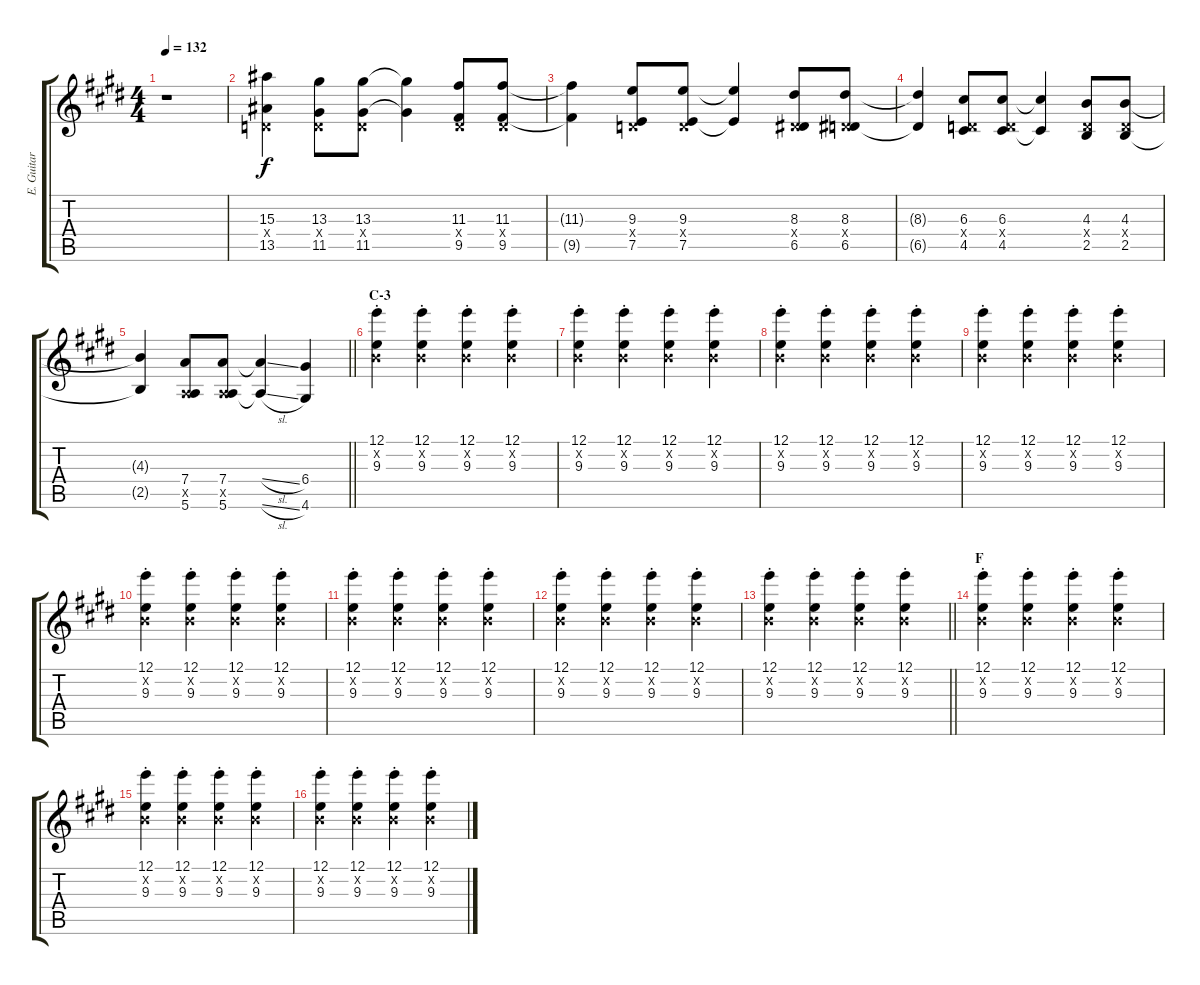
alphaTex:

\track ("E. Guitar I" "E. Guitar ") {instrument electricguitarjazz}
\staff {score tabs}
\tuning (E4 B3 G3 D3 A2 E2) {hide}
\ts (4 4)
\tempo 132
\clef g2
\ks e
r.1{dy f} |
(15.3 0.4{x} 13.5).4 (13.3 0.4{x} 11.5).8 (13.3 0.4{x} 11.5).8 (13.3{t} 11.5{t}).4 (11.3 0.4{x} 9.5).8 (11.3 0.4{x} 9.5).8 |
(11.3{t} 9.5{t}).4 (9.3 0.4{x} 7.5).8 (9.3 0.4{x} 7.5).8 (9.3{t} 7.5{t}).4 (8.3 0.4{x} 6.5).8 (8.3 0.4{x} 6.5).8 |
(8.3{t} 6.5{t}).4 (6.3 0.4{x} 4.5).8 (6.3 0.4{x} 4.5).8 (6.3{t} 4.5{t}).4 (4.3 0.4{x} 2.5).8 (4.3 0.4{x} 2.5).8 |
\barLineRight lightlight
(4.3{t} 2.5{t}).4 (7.4 0.5{x} 5.6).8 (7.4 0.5{x} 5.6).8 (7.4{sl t} 5.6{sl t}).4 (6.4 4.6).4 |
\section ("" "C-3")
(12.1{st} 0.2{x} 9.3{st}).4 (12.1{st} 0.2{x} 9.3{st}).4 (12.1{st} 0.2{x} 9.3{st}).4 (12.1{st} 0.2{x} 9.3{st}).4 |
(12.1{st} 0.2{x} 9.3{st}).4 (12.1{st} 0.2{x} 9.3{st}).4 (12.1{st} 0.2{x} 9.3{st}).4 (12.1{st} 0.2{x} 9.3{st}).4 |
(12.1{st} 0.2{x} 9.3{st}).4 (12.1{st} 0.2{x} 9.3{st}).4 (12.1{st} 0.2{x} 9.3{st}).4 (12.1{st} 0.2{x} 9.3{st}).4 |
(12.1{st} 0.2{x} 9.3{st}).4 (12.1{st} 0.2{x} 9.3{st}).4 (12.1{st} 0.2{x} 9.3{st}).4 (12.1{st} 0.2{x} 9.3{st}).4 |
(12.1{st} 0.2{x} 9.3{st}).4 (12.1{st} 0.2{x} 9.3{st}).4 (12.1{st} 0.2{x} 9.3{st}).4 (12.1{st} 0.2{x} 9.3{st}).4 |
(12.1{st} 0.2{x} 9.3{st}).4 (12.1{st} 0.2{x} 9.3{st}).4 (12.1{st} 0.2{x} 9.3{st}).4 (12.1{st} 0.2{x} 9.3{st}).4 |
(12.1{st} 0.2{x} 9.3{st}).4 (12.1{st} 0.2{x} 9.3{st}).4 (12.1{st} 0.2{x} 9.3{st}).4 (12.1{st} 0.2{x} 9.3{st}).4 |
\barLineRight lightlight
(12.1{st} 0.2{x} 9.3{st}).4 (12.1{st} 0.2{x} 9.3{st}).4 (12.1{st} 0.2{x} 9.3{st}).4 (12.1{st} 0.2{x} 9.3{st}).4 |
\section ("" "F")
(12.1{st} 0.2{x} 9.3{st}).4 (12.1{st} 0.2{x} 9.3{st}).4 (12.1{st} 0.2{x} 9.3{st}).4 (12.1{st} 0.2{x} 9.3{st}).4 |
(12.1{st} 0.2{x} 9.3{st}).4 (12.1{st} 0.2{x} 9.3{st}).4 (12.1{st} 0.2{x} 9.3{st}).4 (12.1{st} 0.2{x} 9.3{st}).4 |
(12.1{st} 0.2{x} 9.3{st}).4 (12.1{st} 0.2{x} 9.3{st}).4 (12.1{st} 0.2{x} 9.3{st}).4 (12.1{st} 0.2{x} 9.3{st}).4
